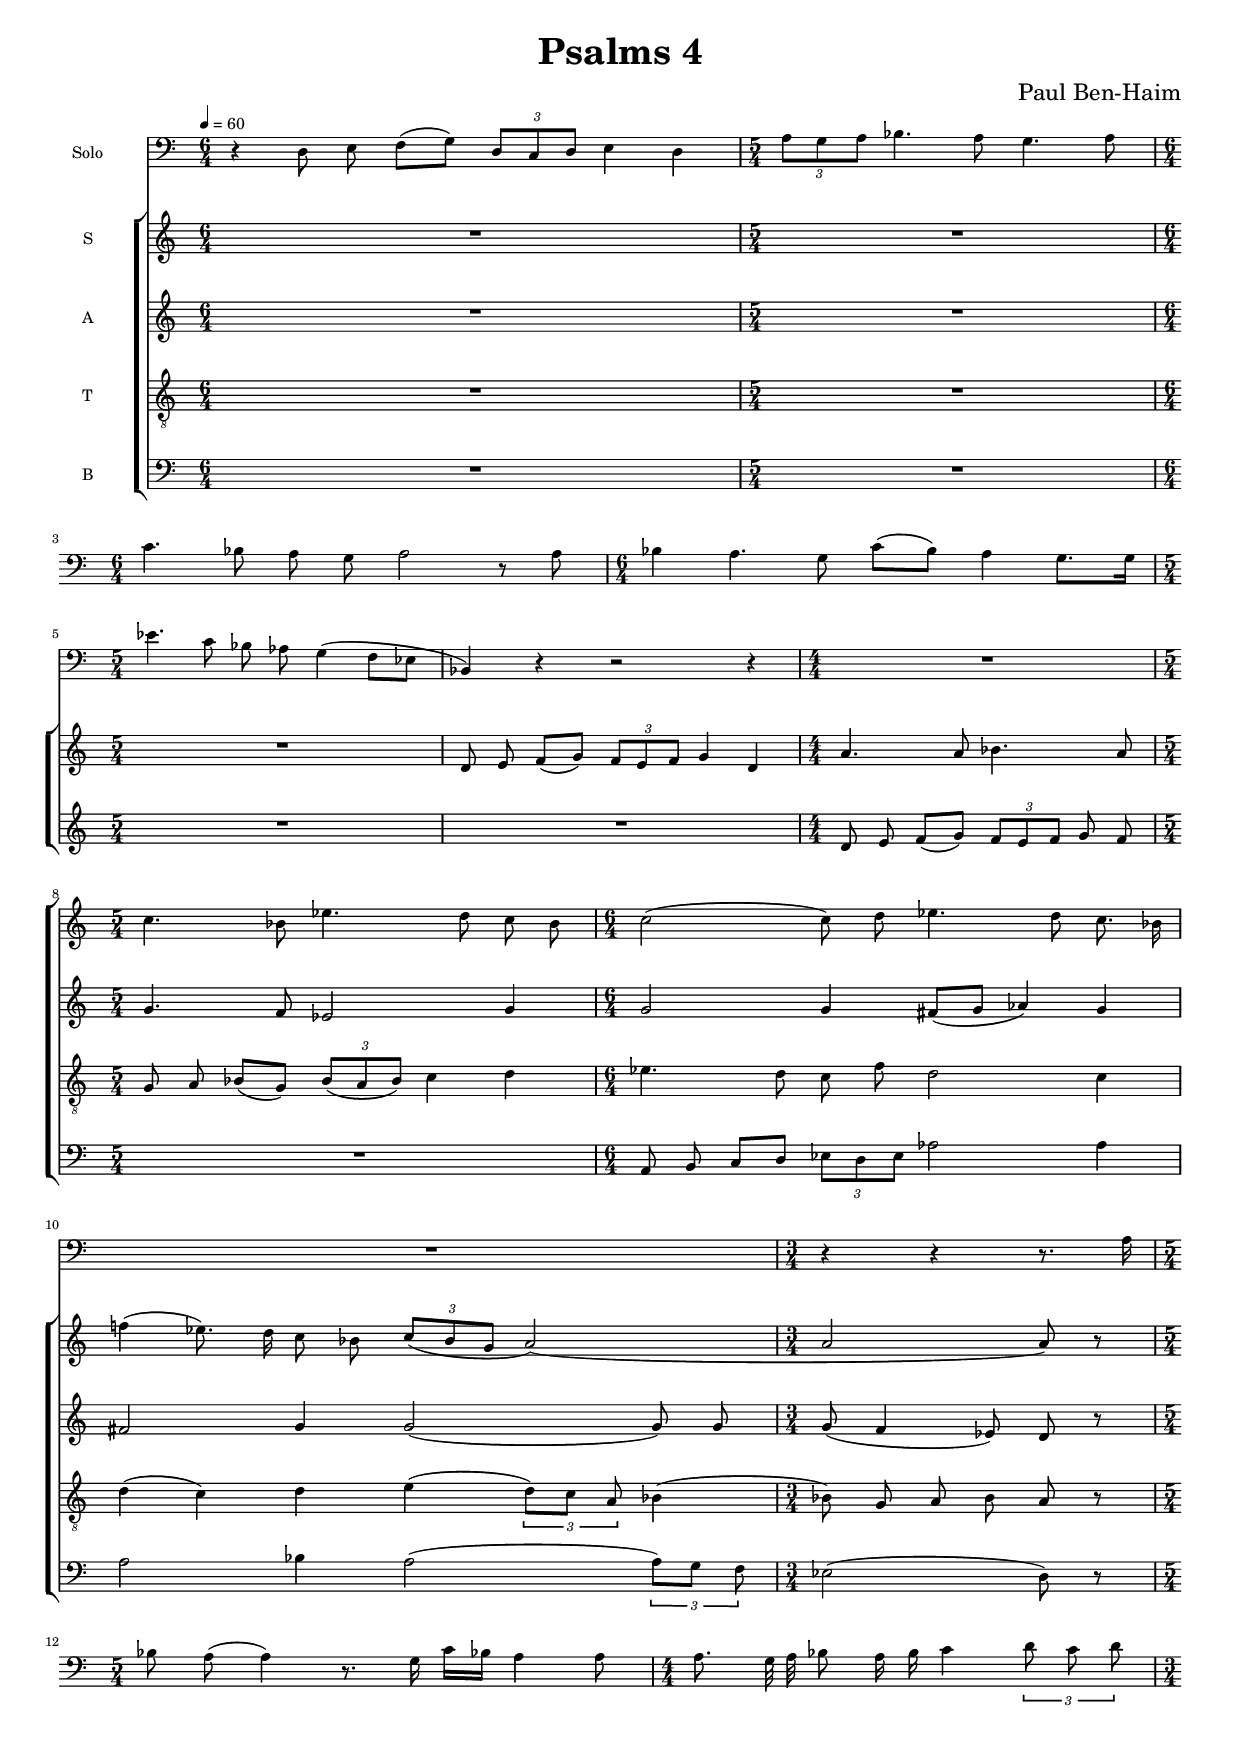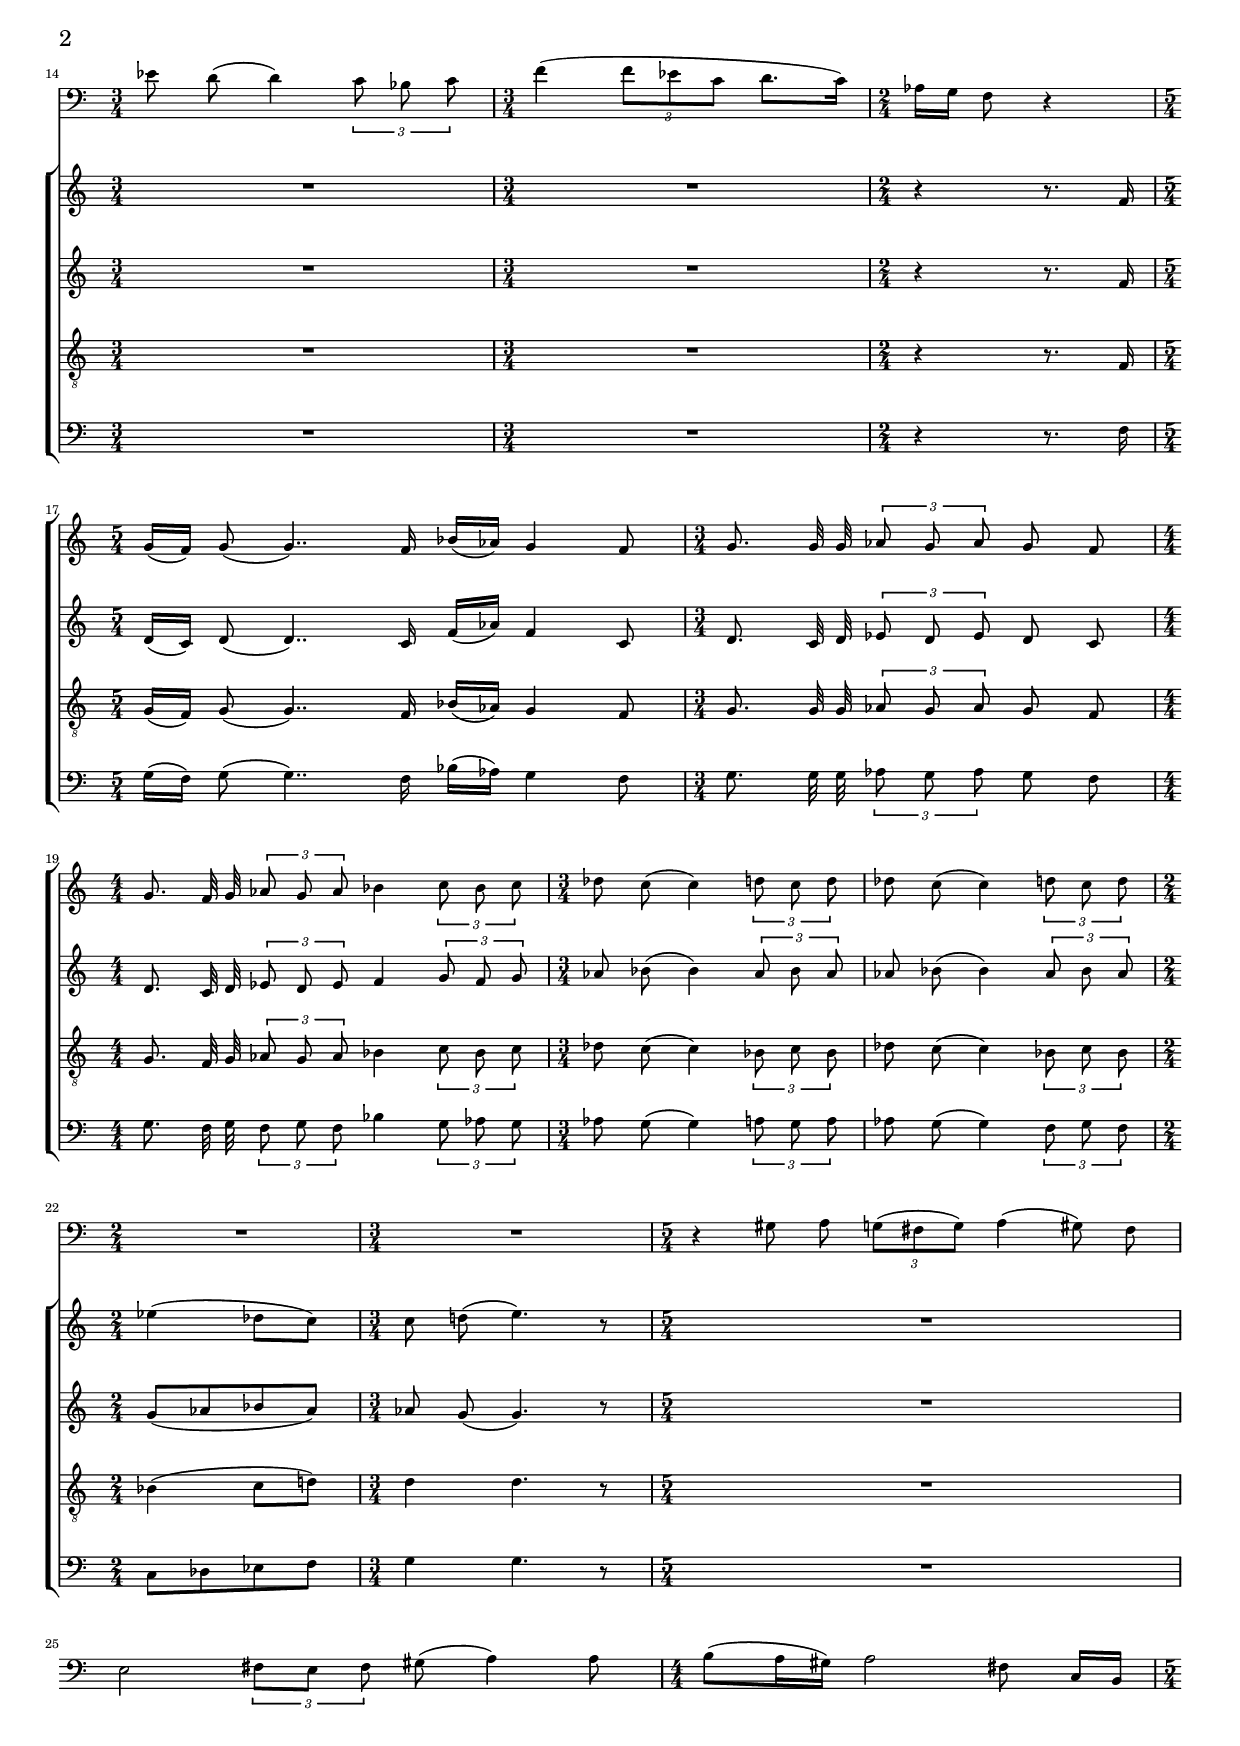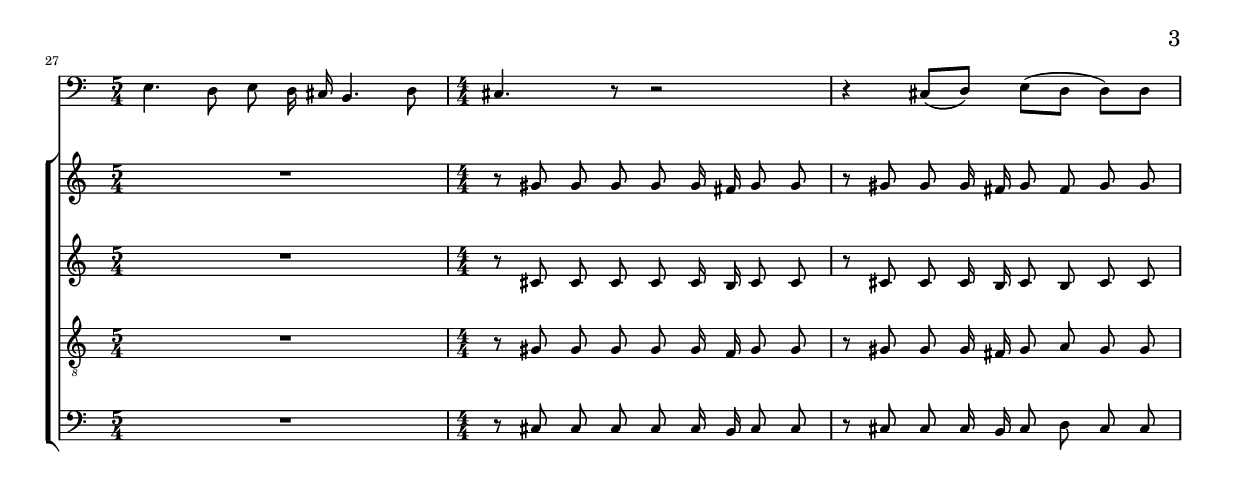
\include "english.ly"
\version "2.22.0"

global = {
  \key a \minor
  \time 5/4
  \tempo 4 = 60
}

%%%%%%%%%%%%%%%%%%%%%%%%%%%%%%%%
soloNotes = \relative c {
  \dynamicUp \numericTimeSignature
  \clef "bass"
  \time 6/4 r4 d8 e f[( g]) \times 2/3 { d8[ c d] } e4 d |
  \time 5/4 \times 2/3 { a'8[ g a] } bf4. a8 g4. a8 |
\break
  \time 6/4 c4. bf8 a g a2 r8 a8 |
  bf4 a4. g8 c8[( bf]) a4 g8.[ g16] |
\break
  \time 5/4 ef'4. c8 bf af g4( f8[ ef] |
  bf4) r4 r2 r4 |
  \time 4/4 R1 |
\break
  \time 5/4 R1*5/4 |
  \time 6/4 R1*6/4 |
\break
  % Page 5
  R1*6/4 |
  \time 3/4 r4 r4 r8. a'16 |
\break
  \time 5/4 bf8 a8( a4) r8. g16 c16[ bf!16] a4 a8 |
  \time 4/4 a8. g32 a32 bf8 a16 bf16 c4 \times 2/3 { d8 c d } |
\break
  % Page 6
  \time 3/4 ef8 d8( d4) \times 2/3 { c8 bf c8 } |
  f4( \times 2/3 { f8[ ef c] } d8.[ c16]) |
  \time 2/4 af16[ g] f8 r4 |
\break
  \time 5/4 R1*5/4 |
  \time 4/4 R1*3/4 |
\break
  % Page 7
  R1 |
  \time 3/4 R1*3/4 |
  R1*3/4 |
\break
  \time 2/4 R1*2/4 |
  \time 3/4 R1*3/4 |
  \time 5/4 r4 gs8 a \times 2/3 { g8[( fs g]) } a4( gs8) fs |
\break
  % Page 8
  e2 \times 2/3 { fs8[ e] fs } gs8( a4) a8 |
  \time 4/4 b8[( a16 gs16]) a2 fs8 c16[ b] |
\break
  \time 5/4 e4. d8 e d16 cs16 b4. d8 |
  \time 4/4 cs4. r8 r2 |
  r4 cs8[( d]) e[( d] d[) d] |
\break
  % Page 9


} % end of soloNotes

%%%%%%%%%%%%%%%%%%%%%%%%%%%%%%%%
sopMusic = \relative c'' {
  % page 1
  \dynamicUp \numericTimeSignature
  \time 6/4 R1*6/4 | \time 5/4 R1*5/4 | \time 6/4 R1*6/4 | \time 6/4 R1*6/4 |
  \time 5/4 R1*5/4 |
  d,8 e8 f[( g)] \times 2/3 { f[ e f] } g4 d |
  \time 4/4 a'4. a8 bf4. a8 |
  \time 5/4 c4. bf8 ef4. d8 c8 bf8 |
  \time 6/4 c2( c8) d8 ef4. d8 c8. bf16 |
  % page 5
  f'!4( ef8.) d16 c8 bf \times 2/3 { c8[( bf g] } a2)( |
  \time 3/4 a2 a8) r8 |
  \time 5/4 R1*5/4 |
  \time 4/4 R1 |
  % page 6
  \time 3/4 R1*3/4 |
  \time 3/4 R1*3/4 |
  \time 2/4 r4 r8. f16 |
  \time 5/4 g16[( f]) g8( g4..) f16 bf16[( af]) g4 f8 |
  \time 3/4 g8. g32 g32 \times 2/3 { af8 g af } g8 f |
  % page 7
  \time 4/4 g8. f32 g32 \times 2/3 { af8 g af } bf4 \times 2/3 { c8 bf c } |
  \time 3/4 df8 c8( c4) \times 2/3 {d8 c d } |
            df8 c8( c4) \times 2/3 {d8 c d } |
  \time 2/4 ef4( df8[ c]) |
  \time 3/4 c8 d!8( e4.) r8 |
  \time 5/4 R1*5/4 |
  % Page 8
  R1*5/4 |
  \time 4/4 R1 |
  \time 5/4 R1*5/4 |
  \time 4/4 r8 gs,8 gs8 gs8 gs8 gs16 fs16 gs8 gs8 |
            r8 gs8 gs8 gs16 fs16 gs8 fs gs8 gs8 |

  % Page 9
} % end-of sopMusic

%%%%%%%%%%%%%%%%%%%%%%%%%%%%%%%%
altMusic = \relative c'' {
  \dynamicUp \numericTimeSignature

  \time 6/4 R1*6/4 | \time 5/4 R1*5/4 | \time 6/4 R1*6/4 | R1*6/4 |
  \time 5/4 R1*5/4 |
  | R1*5/4 |
  \time 4/4 d,8 e8 f[( g)] \times 2/3 { f[ e f] } g8 f |
  \time 5/4 g4. f8 ef2 g4
  \time 6/4 g2 g4 fs8[( g] af4) g4 |
  % page 5
  fs2 g4 g2( g8) g8 |
  \time 3/4 g8( f4 ef8) d8 r8 |
  \time 5/4 R1*5/4 |
  \time 4/4 R1 |
  % page 6
  \time 3/4 R1*3/4 |
  \time 3/4 R1*3/4 |
  \time 2/4 r4 r8. f16 |
  \time 5/4 d16[( c]) d8( d4..) c16 f16[( af]) f4 c8 |
  \time 3/4 d8. c32 d32 \times 2/3 { ef8 d ef } d8 c |
  % Page 7
  \time 4/4 d8. c32 d32 \times 2/3 { ef8 d ef } f4 \times 2/3 { g8 f g } |
  \time 3/4 af8 bf( bf4) \times 2/3 {af8 bf af } |
            af8 bf( bf4) \times 2/3 {af8 bf af } |
  \time 2/4 g8[( af bf af]) |
  \time 3/4 af8 g8( g4.) r8 |
  \time 5/4 R1*5/4 |
  % Page 8
  R1*5/4 |
  \time 4/4 R1 |
  \time 5/4 R1*5/4 |
  \time 4/4 r8 cs,8 cs8 cs8 cs8 cs16 b16 cs8 cs8 |
            r8 cs8 cs8 cs16 b16 cs8 b cs8 cs8 |
  % Page 9
} % end of altMusic

%%%%%%%%%%%%%%%%%%%%%%%%%%%%%%%%
tenMusic = \relative c' {
  \dynamicUp \numericTimeSignature
  \time 6/4 R1*6/4 | \time 5/4 R1*5/4 | \time 6/4 R1*6/4 | R1*6/4 |
  \time 5/4 R1*5/4 |
  R1*5/4 | \time 4/4 R1
  \time 5/4 g8 a8 bf[( g]) \times 2/3 { bf8[ (a bf]) } c4 d |
  \time 6/4 ef4. d8 c f d2 c4 |
  % page 5
  d4( c) d e( \times 2/3 { d8[) c] a } bf4( |
  \time 3/4 bf8) g a bf a r |
  \time 5/4 R1*5/4
  \time 4/4 R1 |
  % page 6
  \time 3/4 R1*3/4 |
  \time 3/4 R1*3/4 |
  \time 2/4 r4 r8. f16 |
  \time 5/4 g16[( f]) g8( g4..) f16 bf16[( af]) g4 f8 |
  \time 3/4 g8. g32 g32 \times 2/3 { af8 g af } g8 f |
  % Page 7
  \time 4/4 g8. f32 g32 \times 2/3 { af8 g af } bf4 \times 2/3 { c8 bf c } |
  \time 3/4 df8 c8( c4) \times 2/3 {bf8 c bf } |
            df8 c8( c4) \times 2/3 {bf8 c bf } |
  \time 2/4 bf4( c8[ d!]) |
  \time 3/4 d4 d4. r8 |
  \time 5/4 R1*5/4 |
  % Page 8
  R1*5/4 |
  \time 4/4 R1 |
  \time 5/4 R1*5/4 |
  \time 4/4 r8 gs,8 gs8 gs8 gs8 gs16 f16 gs8 gs8 |
            r8 gs8 gs8 gs16 fs16 gs8 a gs8 gs8 |
  % Page 9
}

%%%%%%%%%%%%%%%%%%%%%%%%%%%%%%%%
basMusic = \relative c {
  \dynamicUp \numericTimeSignature
  \time 6/4 R1*6/4 | \time 5/4 R1*5/4 | \time 6/4 R1*6/4 | R1*6/4 |
  \time 5/4 R1*5/4 |
  R1*5/4 |
  \time 4/4 R1 |
  \time 5/4 R1*5/4 |
  \time 6/4 a8 b c[ d] \times 2/3 { ef[ d ef] } af2 af4 |
  % page 5
  a2 bf4 a2( \times 2/3 { a8[) g] f } |
  \time 3/4 ef2( d8) r8 |
  \time 5/4 R1*5/4 |
  \time 4/4 R1 |
  % page 6
  \time 3/4 R1*3/4 |
  \time 3/4 R1*3/4 |
  \time 2/4 r4 r8. f16 |
  \time 5/4 g16[( f]) g8( g4..) f16 bf16[( af]) g4 f8 |
  \time 3/4 g8. g32 g32 \times 2/3 { af8 g af } g8 f |
  % Page 7
  \time 4/4 g8. f32 g32 \times 2/3 { f8 g f } bf4 \times 2/3 { g8 af g } |
  \time 3/4 af8 g8( g4) \times 2/3 {a8 g a } |
            af8 g8( g4) \times 2/3 {f8 g f } |
  \time 2/4 c8[ df ef f] |
  \time 3/4 g4 g4. r8 |
  \time 5/4 R1*5/4 |
  % Page 8
  R1*5/4 |
  \time 4/4 R1 |
  \time 5/4 R1*5/4 |
  \time 4/4 r8 cs,8 cs8 cs8 cs8 cs16 b16 cs8 cs8 |
            r8 cs8 cs8 cs16 b16 cs8 d cs8 cs8 |
  % Page 9
  % Page 10
} % end of basMusic



\header {
  title = "Psalms 4"
  composer = "Paul Ben-Haim"
  % Do not display the tagline for this book
  % tagline = ##f
}

\layout {
  #(layout-set-staff-size 14)
  \context {
    \Staff
    \RemoveEmptyStaves
  }
  \context {
    \ChoirStaff
    \RemoveEmptyStaves
  }
  % \context {
  %   \Lyrics
  %   \override  LyricHyphen #'minimum-distance = #0.8
  % }
}

\score {
  <<
    \new Staff {
      \set Staff.midiInstrument = "clarinet"
    \new Voice = "SoloVoice" <<
      \set Staff.instrumentName = "Solo"
      \autoBeamOff
      \global \soloNotes
    >>
    }
    \new ChoirStaff <<

      \new Staff = "sop" <<
      \set Staff.midiInstrument = "flute"
        \new Voice = "sopranos" {
          \set Staff.instrumentName = "S"
          <<
             \autoBeamOff
             \global \sopMusic
          >>
        }
      >>

      \new Staff = "alt" <<
	\set Staff.midiInstrument = #"oboe"
        \new Voice = "altos" {
          \set Staff.instrumentName = "A"
          <<
             \autoBeamOff
             \global \altMusic
          >>
        }
      >>

      \new Staff = "ten" <<
	% \set Staff.midiInstrument = #"cello"        %% too vibrator
	% \set Staff.midiInstrument = #"tenor sax"    %% Too loud
	\set Staff.midiInstrument = #"english horn"
        \clef "G_8"
        \new Voice = "tenors" {
          \set Staff.instrumentName = "T"
          <<
             \autoBeamOff
             \global \tenMusic
          >>
        }
      >>

      \new Staff = "bas" <<
	\set Staff.midiInstrument = #"bassoon"
        \clef bass
        \new Voice = "basses" {
          \set Staff.instrumentName = "B"
          <<
             \autoBeamOff
             \global \basMusic
          >>
        }
      >>

    >>
  >>

  \header { }

  \layout {
    % $(layout-set-staff-size 17)
    % \override LyricText #'font-size = #1.81
    \context {
      \Staff
    }
  }
  \midi {
    \context {
      \Score
    }
  }
}
